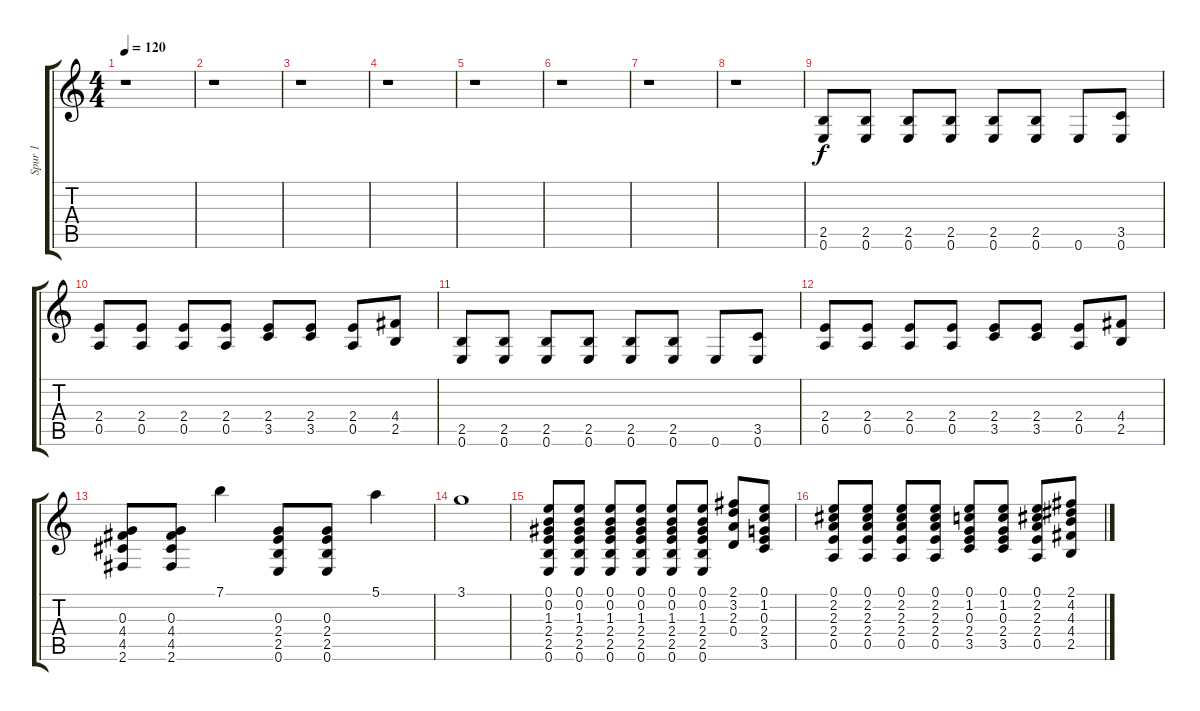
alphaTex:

\track ("Spur 1" "Spur 1") {instrument distortionguitar}
\staff {score tabs}
\tuning (E4 B3 G3 D3 A2 E2) {hide}
\ts (4 4)
\tempo 120
\clef g2
\ks c
r.1{dy f} |
r.1 |
r.1 |
r.1 |
r.1 |
r.1 |
r.1 |
r.1 |
(2.5 0.6).8 (2.5 0.6).8 (2.5 0.6).8 (2.5 0.6).8 (2.5 0.6).8 (2.5 0.6).8 0.6.8 (3.5 0.6).8 |
(2.4 0.5).8 (2.4 0.5).8 (2.4 0.5).8 (2.4 0.5).8 (2.4 3.5).8 (2.4 3.5).8 (2.4 0.5).8 (4.4 2.5).8 |
(2.5 0.6).8 (2.5 0.6).8 (2.5 0.6).8 (2.5 0.6).8 (2.5 0.6).8 (2.5 0.6).8 0.6.8 (3.5 0.6).8 |
(2.4 0.5).8 (2.4 0.5).8 (2.4 0.5).8 (2.4 0.5).8 (2.4 3.5).8 (2.4 3.5).8 (2.4 0.5).8 (4.4 2.5).8 |
(0.3 4.4 4.5 2.6).8 (0.3 4.4 4.5 2.6).8 7.1.4 (0.3 2.4 2.5 0.6).8 (0.3 2.4 2.5 0.6).8 5.1.4 |
3.1.1 |
(0.1 0.2 1.3 2.4 2.5 0.6).8 (0.1 0.2 1.3 2.4 2.5 0.6).8 (0.1 0.2 1.3 2.4 2.5 0.6).8 (0.1 0.2 1.3 2.4 2.5 0.6).8 (0.1 0.2 1.3 2.4 2.5 0.6).8 (0.1 0.2 1.3 2.4 2.5 0.6).8 (2.1 3.2 2.3 0.4).8 (0.1 1.2 0.3 2.4 3.5).8 |
(0.1 2.2 2.3 2.4 0.5).8 (0.1 2.2 2.3 2.4 0.5).8 (0.1 2.2 2.3 2.4 0.5).8 (0.1 2.2 2.3 2.4 0.5).8 (0.1 1.2 0.3 2.4 3.5).8 (0.1 1.2 0.3 2.4 3.5).8 (0.1 2.2 2.3 2.4 0.5).8 (2.1 4.2 4.3 4.4 2.5).8
